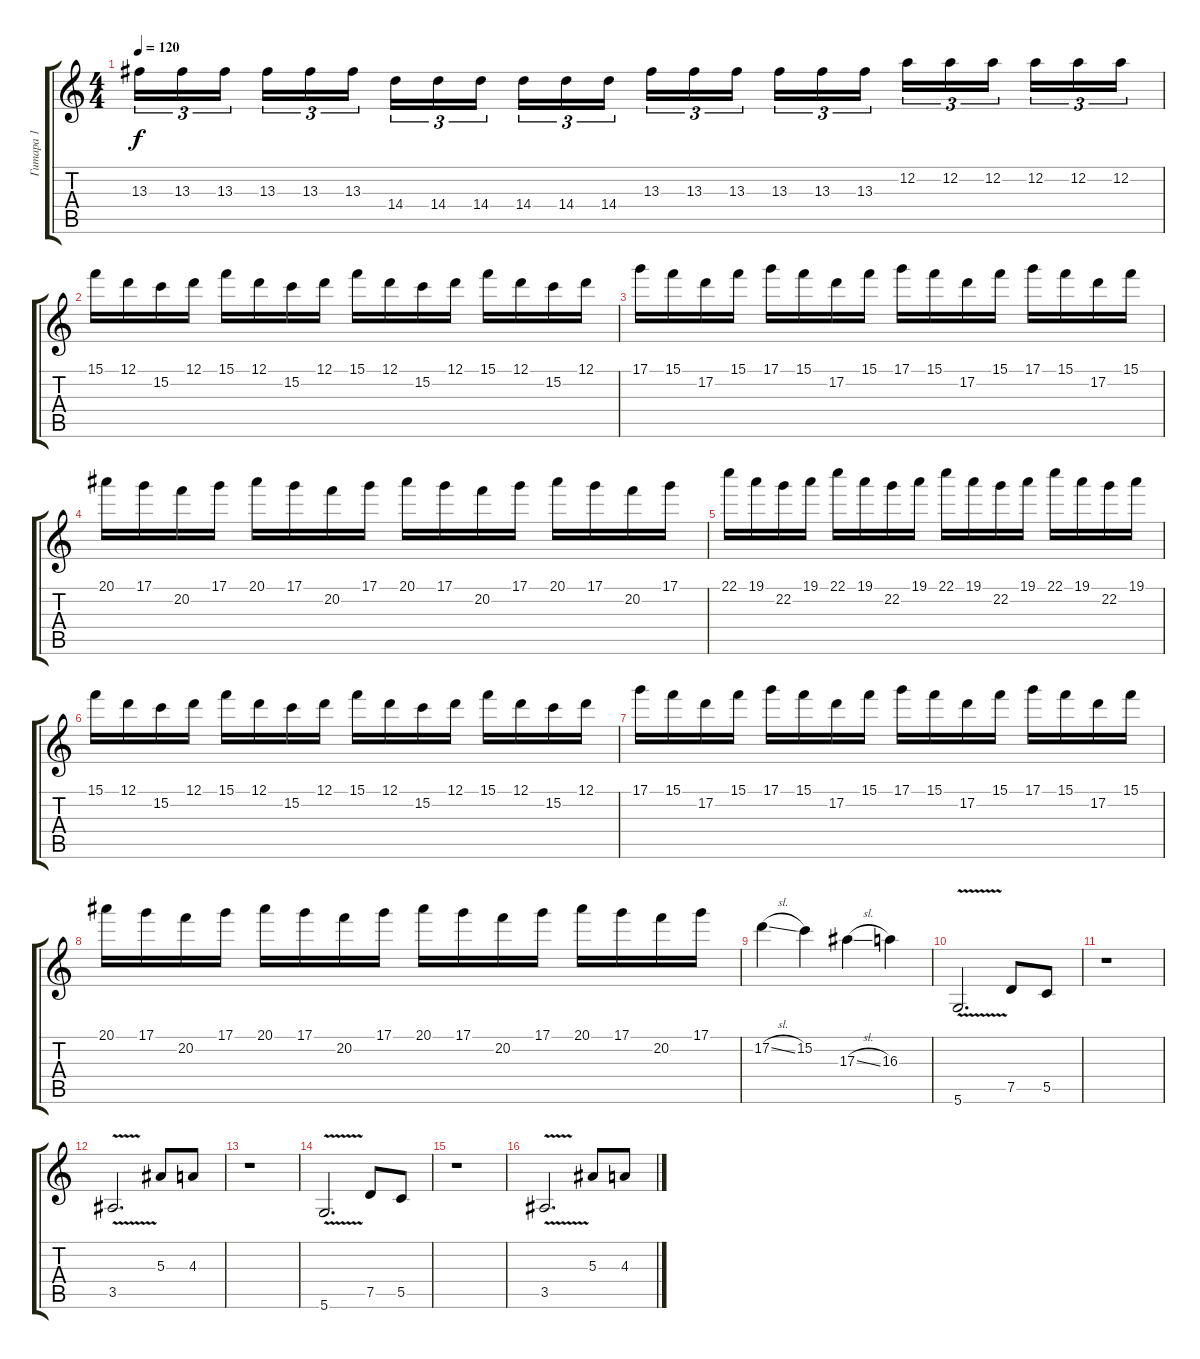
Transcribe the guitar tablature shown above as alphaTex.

\track ("Гитара 1" "Гитара 1") {instrument overdrivenguitar}
\staff {score tabs}
\tuning (D4 A3 F3 C3 G2 D2) {hide}
\ts (4 4)
\tempo 120
\clef g2
\ks c
13.3.16{tu (3 2) dy f} 13.3.16{tu (3 2)} 13.3.16{tu (3 2) beam splitsecondary} 13.3.16{tu (3 2)} 13.3.16{tu (3 2)} 13.3.16{tu (3 2)} 14.4.16{tu (3 2)} 14.4.16{tu (3 2)} 14.4.16{tu (3 2) beam splitsecondary} 14.4.16{tu (3 2)} 14.4.16{tu (3 2)} 14.4.16{tu (3 2)} 13.3.16{tu (3 2)} 13.3.16{tu (3 2)} 13.3.16{tu (3 2) beam splitsecondary} 13.3.16{tu (3 2)} 13.3.16{tu (3 2)} 13.3.16{tu (3 2)} 12.2.16{tu (3 2)} 12.2.16{tu (3 2)} 12.2.16{tu (3 2) beam splitsecondary} 12.2.16{tu (3 2)} 12.2.16{tu (3 2)} 12.2.16{tu (3 2)} |
15.1.16 12.1.16 15.2.16 12.1.16 15.1.16 12.1.16 15.2.16 12.1.16 15.1.16 12.1.16 15.2.16 12.1.16 15.1.16 12.1.16 15.2.16 12.1.16 |
17.1.16 15.1.16 17.2.16 15.1.16 17.1.16 15.1.16 17.2.16 15.1.16 17.1.16 15.1.16 17.2.16 15.1.16 17.1.16 15.1.16 17.2.16 15.1.16 |
20.1.16 17.1.16 20.2.16 17.1.16 20.1.16 17.1.16 20.2.16 17.1.16 20.1.16 17.1.16 20.2.16 17.1.16 20.1.16 17.1.16 20.2.16 17.1.16 |
22.1.16 19.1.16 22.2.16 19.1.16 22.1.16 19.1.16 22.2.16 19.1.16 22.1.16 19.1.16 22.2.16 19.1.16 22.1.16 19.1.16 22.2.16 19.1.16 |
15.1.16 12.1.16 15.2.16 12.1.16 15.1.16 12.1.16 15.2.16 12.1.16 15.1.16 12.1.16 15.2.16 12.1.16 15.1.16 12.1.16 15.2.16 12.1.16 |
17.1.16 15.1.16 17.2.16 15.1.16 17.1.16 15.1.16 17.2.16 15.1.16 17.1.16 15.1.16 17.2.16 15.1.16 17.1.16 15.1.16 17.2.16 15.1.16 |
20.1.16 17.1.16 20.2.16 17.1.16 20.1.16 17.1.16 20.2.16 17.1.16 20.1.16 17.1.16 20.2.16 17.1.16 20.1.16 17.1.16 20.2.16 17.1.16 |
17.2{sl}.4 15.2.4 17.3{sl}.4 16.3.4 |
5.6{v}.2{d} 7.5.8 5.5.8 |
r.1 |
3.5{v}.2{d} 5.3.8 4.3.8 |
r.1 |
5.6{v}.2{d} 7.5.8 5.5.8 |
r.1 |
3.5{v}.2{d} 5.3.8 4.3.8
